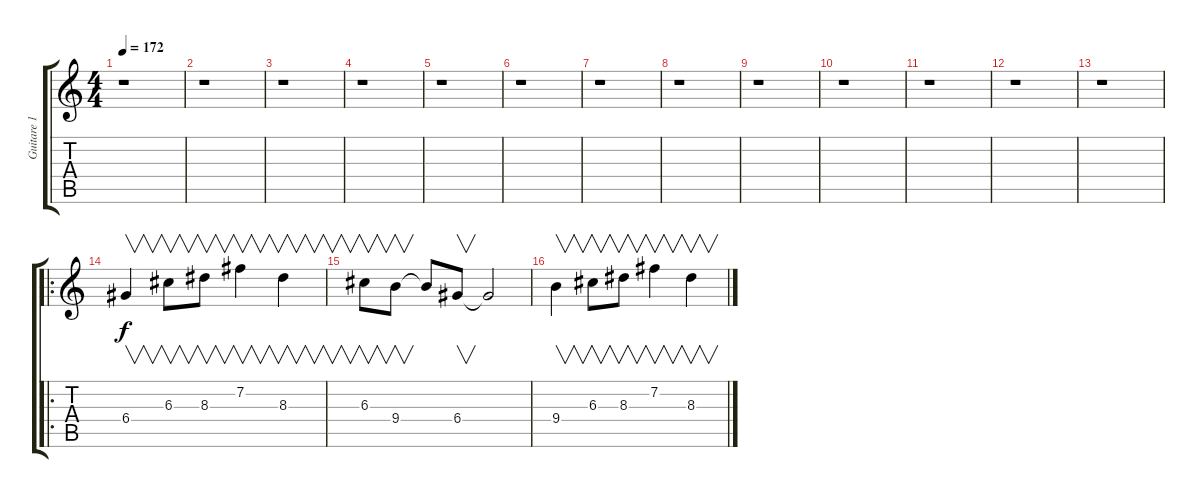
\track ("Guitare 1" "Guitare 1") {instrument electricguitarclean}
\staff {score tabs}
\tuning (E4 B3 G3 D3 A2 E2) {hide}
\ts (4 4)
\tempo 172
\clef g2
\ks c
r.1{dy f} |
r.1 |
r.1 |
r.1 |
r.1 |
r.1 |
r.1 |
r.1 |
r.1 |
r.1 |
r.1 |
r.1 |
r.1 |
\ro
6.4.4{v} 6.3.8{v} 8.3.8{v} 7.2.4{v} 8.3.4{v} |
6.3.8{v} 9.4.8{v} 9.4{t}.8 6.4.8{v} 6.4{t}.2 |
9.4.4{v} 6.3.8{v} 8.3.8{v} 7.2.4{v} 8.3.4{v}
